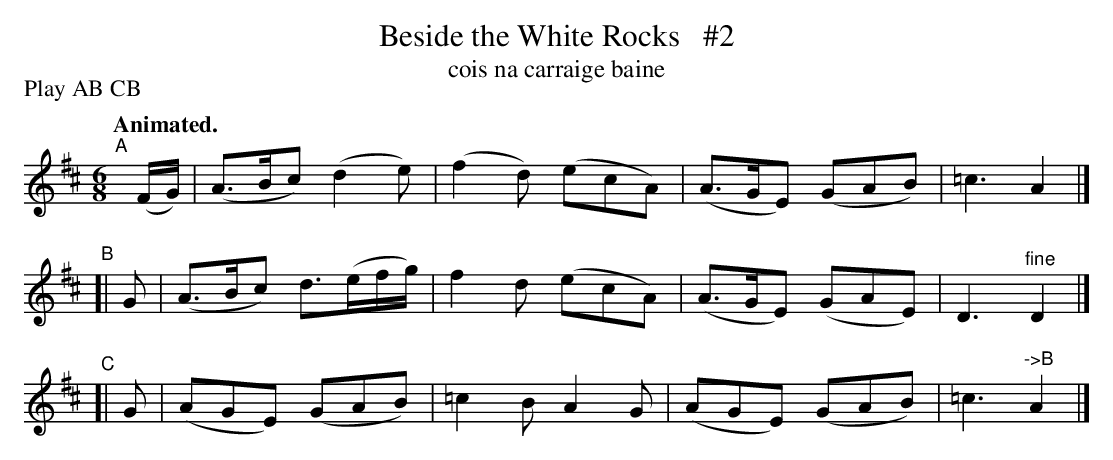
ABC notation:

X:1
T: Beside the White Rocks   #2
T: cois na carraige baine
P: Play AB CB
Q: "Animated."
M: 6/8
L: 1/8
K: D
"^A"[|](F/G/)| (A>Bc) (d2e) |(f2d) (ecA) | (A>GE) (GAB) |=c3 A2 |]
"^B"[| G | (A>Bc) d3/(e/f/g/) | f2d (ecA) | (A>GE) (GAE) | D3 "^fine"D2 |]
"^C"[| G | (AGE) (GAB) |=c2B A2G | (AGE) (GAB) |=c3 "^->B"A2 |]
